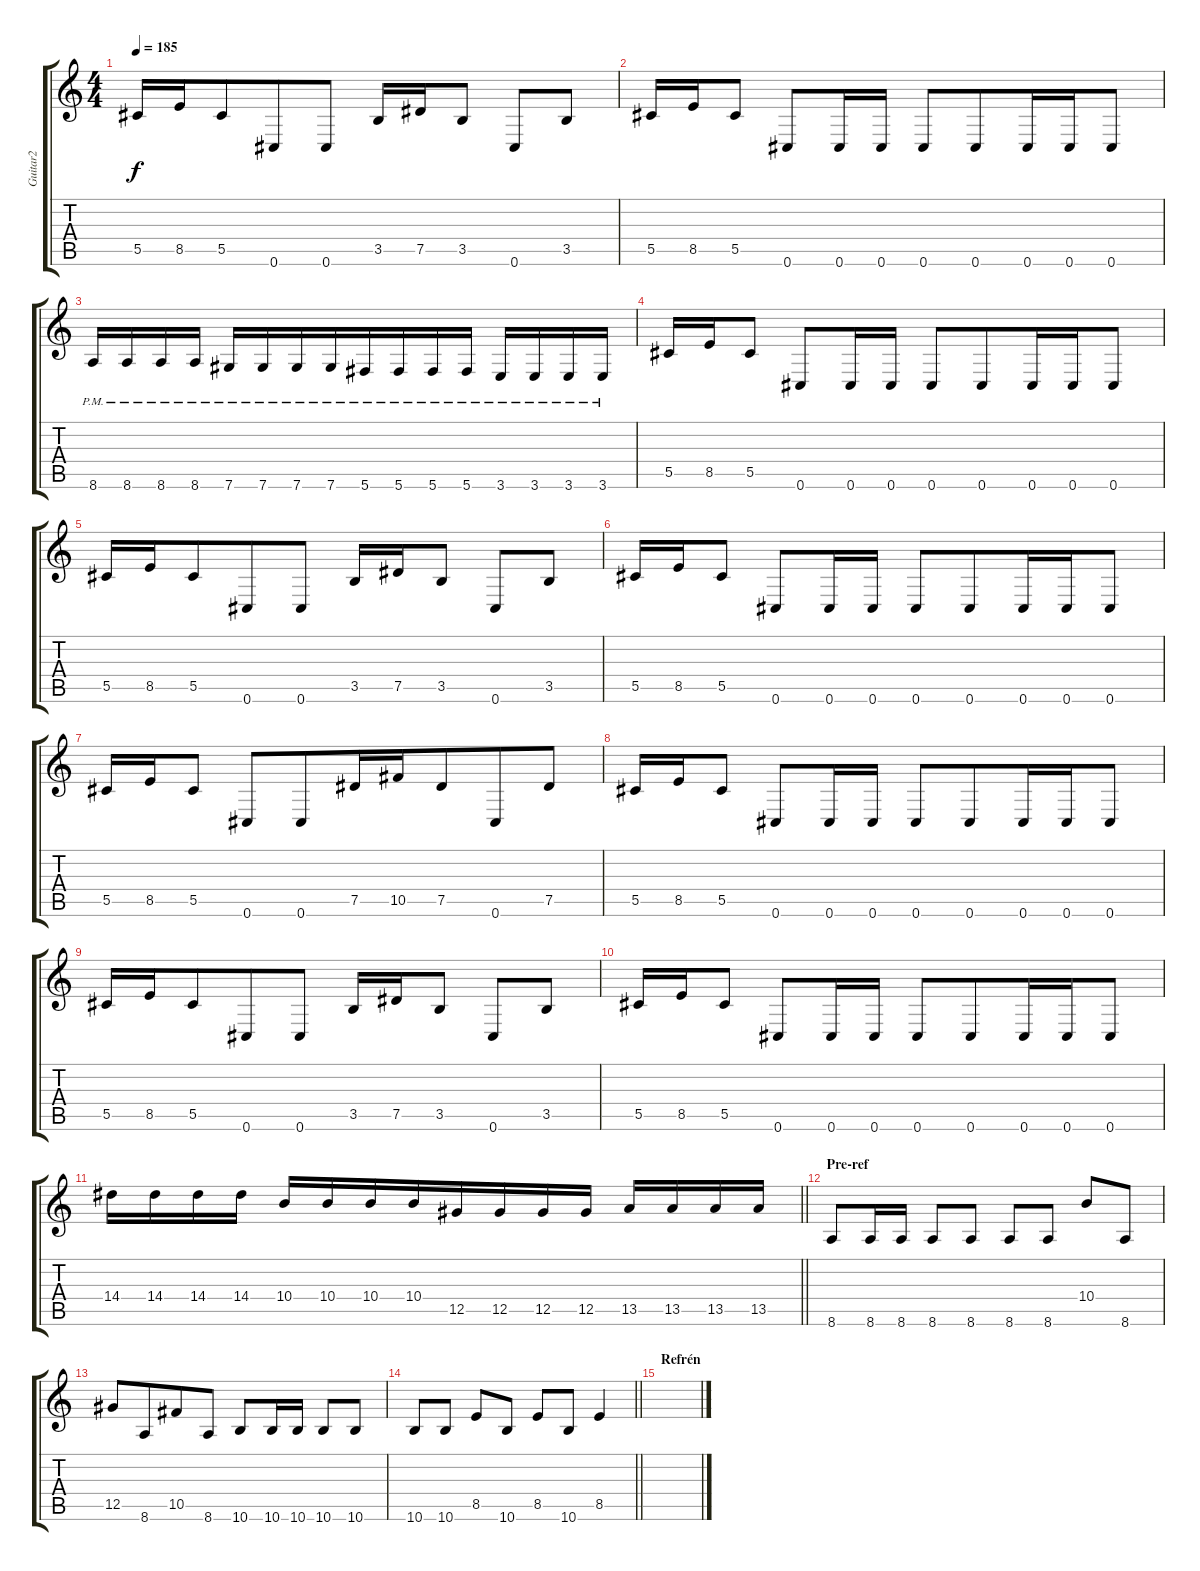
\track ("Guitar2" "Guitar2") {instrument distortionguitar}
\staff {score tabs}
\tuning (Eb4 Bb3 Gb3 Db3 Ab2 Db2) {hide}
\ts (4 4)
\tempo 185
\clef g2
\ks c
5.5.16{dy f} 8.5.16{beam merge} 5.5.8{beam merge} 0.6.8{beam merge} 0.6.8 3.5.16 7.5.16 3.5.8 0.6.8 3.5.8 |
5.5.16 8.5.16{beam merge} 5.5.8 0.6.8 0.6.16{beam merge} 0.6.16 0.6.8 0.6.8{beam merge} 0.6.16 0.6.16 0.6.8 |
8.6{pm}.16 8.6{pm}.16{beam merge} 8.6{pm}.16 8.6{pm}.16 7.6{pm}.16{beam merge} 7.6{pm}.16 7.6{pm}.16 7.6{pm}.16{beam merge} 5.6{pm}.16 5.6{pm}.16{beam merge} 5.6{pm}.16{beam merge} 5.6{pm}.16 3.6{pm}.16 3.6{pm}.16 3.6{pm}.16{beam merge} 3.6{pm}.16 |
5.5.16 8.5.16{beam merge} 5.5.8 0.6.8 0.6.16{beam merge} 0.6.16 0.6.8 0.6.8{beam merge} 0.6.16 0.6.16 0.6.8 |
5.5.16 8.5.16{beam merge} 5.5.8{beam merge} 0.6.8{beam merge} 0.6.8 3.5.16 7.5.16 3.5.8 0.6.8 3.5.8 |
5.5.16 8.5.16{beam merge} 5.5.8 0.6.8 0.6.16{beam merge} 0.6.16 0.6.8 0.6.8{beam merge} 0.6.16 0.6.16 0.6.8 |
5.5.16 8.5.16{beam merge} 5.5.8 0.6.8 0.6.8{beam merge} 7.5.16 10.5.16 7.5.8{beam merge} 0.6.8 7.5.8 |
5.5.16 8.5.16{beam merge} 5.5.8 0.6.8 0.6.16{beam merge} 0.6.16 0.6.8 0.6.8{beam merge} 0.6.16 0.6.16 0.6.8 |
5.5.16 8.5.16{beam merge} 5.5.8{beam merge} 0.6.8{beam merge} 0.6.8 3.5.16 7.5.16 3.5.8 0.6.8 3.5.8 |
5.5.16 8.5.16{beam merge} 5.5.8 0.6.8 0.6.16{beam merge} 0.6.16 0.6.8 0.6.8{beam merge} 0.6.16 0.6.16 0.6.8 |
\barLineRight lightlight
14.4.16 14.4.16{beam merge} 14.4.16 14.4.16 10.4.16{beam merge} 10.4.16 10.4.16 10.4.16{beam merge} 12.5.16 12.5.16{beam merge} 12.5.16{beam merge} 12.5.16 13.5.16 13.5.16 13.5.16{beam merge} 13.5.16 |
\section ("" "Pre-ref")
8.6.8 8.6.16 8.6.16 8.6.8 8.6.8 8.6.8{beam merge} 8.6.8 10.4.8 8.6.8 |
12.5.8{beam merge} 8.6.8{beam merge} 10.5.8 8.6.8 10.6.8{beam merge} 10.6.16{beam merge} 10.6.16 10.6.8{beam merge} 10.6.8 |
\barLineRight lightlight
10.6.8 10.6.8 8.5.8 10.6.8 8.5.8 10.6.8{beam merge} 8.5.4 |
\section ("" "Refrén")
